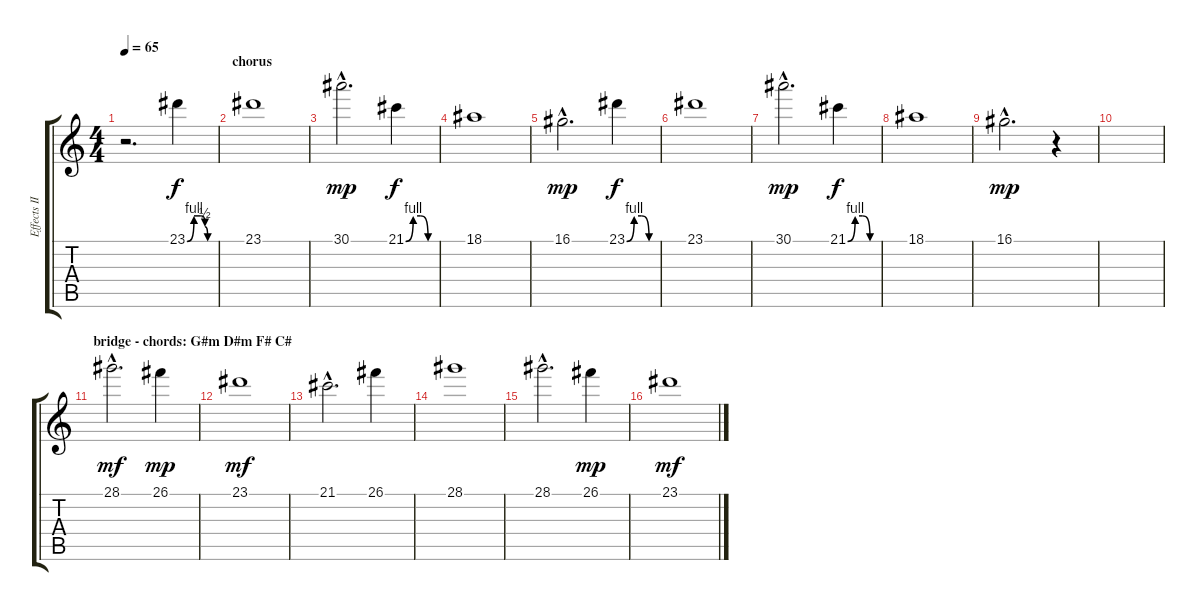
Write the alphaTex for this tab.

\track ("Effects II" "Effects II") {instrument whistle}
\staff {score tabs}
\tuning (E4 B3 G3 D3 A2 E2) {hide}
\ts (4 4)
\tempo 65
\clef g2
\ks c
r.2{d dy mp} 23.1{be (custom 0 0 15 4 30 4 39 2 45 0 60 0)}.4{dy f} |
\section ("" "chorus")
23.1.1 |
30.1{hac}.2{d dy mp} 21.1{be (custom 0 0 15 4 30 4 45 0 60 0)}.4{dy f} |
18.1.1 |
16.1{hac}.2{d dy mp} 23.1{be (custom 0 0 15 4 30 4 45 0 60 0)}.4{dy f} |
23.1.1 |
30.1{hac}.2{d dy mp} 21.1{be (custom 0 0 15 4 30 4 45 0 60 0)}.4{dy f} |
18.1.1 |
16.1{hac}.2{d dy mp} r.4 |
|
\section ("" "bridge - chords: G#m D#m F# C#")
28.1{hac}.2{d dy mf volume 6} 26.1.4{dy mp} |
23.1.1{dy mf} |
21.1{hac}.2{d} 26.1.4 |
28.1.1 |
28.1{hac}.2{d} 26.1.4{dy mp} |
23.1.1{dy mf}
